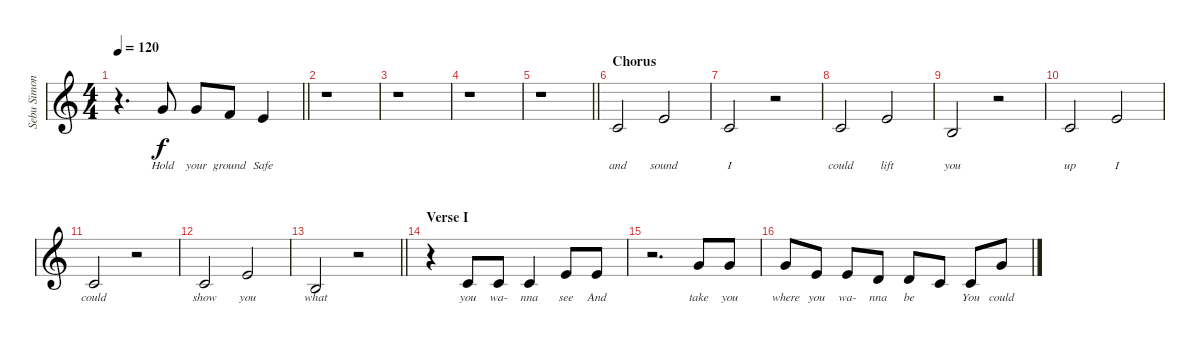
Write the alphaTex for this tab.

\track ("Sebu Simonian's vocals" "Sebu Simon") {instrument altosax}
\staff {score}
\tuning (E4 B3 G3 D3 A2 E2) {hide}
\ts (4 4)
\tempo 120
\clef g2
\barLineRight lightlight
\ks c
r.4{d dy f} 3.1.8{lyrics (0 "Hold") lyrics (1 "") lyrics (2 "") lyrics (3 "") lyrics (4 "")} 3.1.8{lyrics (0 "your") lyrics (1 "") lyrics (2 "") lyrics (3 "") lyrics (4 "")} 1.1.8{lyrics (0 "ground") lyrics (1 "") lyrics (2 "") lyrics (3 "") lyrics (4 "")} 0.1.4{lyrics (0 "Safe") lyrics (1 "") lyrics (2 "") lyrics (3 "") lyrics (4 "")} |
r.1 |
r.1 |
r.1 |
\barLineRight lightlight
r.1 |
\section ("" "Chorus")
1.2.2{lyrics (0 "and") lyrics (1 "") lyrics (2 "") lyrics (3 "") lyrics (4 "")} 0.1.2{lyrics (0 "sound") lyrics (1 "") lyrics (2 "") lyrics (3 "") lyrics (4 "")} |
1.2.2{lyrics (0 "I") lyrics (1 "") lyrics (2 "") lyrics (3 "") lyrics (4 "")} r.2 |
1.2.2{lyrics (0 "could") lyrics (1 "") lyrics (2 "") lyrics (3 "") lyrics (4 "")} 0.1.2{lyrics (0 "lift") lyrics (1 "") lyrics (2 "") lyrics (3 "") lyrics (4 "")} |
0.2.2{lyrics (0 "you") lyrics (1 "") lyrics (2 "") lyrics (3 "") lyrics (4 "")} r.2 |
1.2.2{lyrics (0 "up") lyrics (1 "") lyrics (2 "") lyrics (3 "") lyrics (4 "")} 0.1.2{lyrics (0 "I") lyrics (1 "") lyrics (2 "") lyrics (3 "") lyrics (4 "")} |
1.2.2{lyrics (0 "could") lyrics (1 "") lyrics (2 "") lyrics (3 "") lyrics (4 "")} r.2 |
1.2.2{lyrics (0 "show") lyrics (1 "") lyrics (2 "") lyrics (3 "") lyrics (4 "")} 0.1.2{lyrics (0 "you") lyrics (1 "") lyrics (2 "") lyrics (3 "") lyrics (4 "")} |
\barLineRight lightlight
0.2.2{lyrics (0 "what") lyrics (1 "") lyrics (2 "") lyrics (3 "") lyrics (4 "")} r.2 |
\section ("" "Verse I")
r.4 1.2.8{lyrics (0 "you") lyrics (1 "") lyrics (2 "") lyrics (3 "") lyrics (4 "")} 1.2.8{lyrics (0 "wa-") lyrics (1 "") lyrics (2 "") lyrics (3 "") lyrics (4 "")} 1.2.4{lyrics (0 "nna") lyrics (1 "") lyrics (2 "") lyrics (3 "") lyrics (4 "")} 0.1.8{lyrics (0 "see") lyrics (1 "") lyrics (2 "") lyrics (3 "") lyrics (4 "")} 0.1.8{lyrics (0 "And") lyrics (1 "") lyrics (2 "") lyrics (3 "") lyrics (4 "")} |
r.2{d} 3.1.8{lyrics (0 "take") lyrics (1 "") lyrics (2 "") lyrics (3 "") lyrics (4 "")} 3.1.8{lyrics (0 "you") lyrics (1 "") lyrics (2 "") lyrics (3 "") lyrics (4 "")} |
3.1.8{lyrics (0 "where") lyrics (1 "") lyrics (2 "") lyrics (3 "") lyrics (4 "")} 0.1.8{lyrics (0 "you") lyrics (1 "") lyrics (2 "") lyrics (3 "") lyrics (4 "")} 0.1.8{lyrics (0 "wa-") lyrics (1 "") lyrics (2 "") lyrics (3 "") lyrics (4 "")} 3.2.8{lyrics (0 "nna") lyrics (1 "") lyrics (2 "") lyrics (3 "") lyrics (4 "")} 3.2.8{lyrics (0 "be") lyrics (1 "") lyrics (2 "") lyrics (3 "") lyrics (4 "")} 1.2.8{lyrics (0 "") lyrics (1 "") lyrics (2 "") lyrics (3 "") lyrics (4 "")} 1.2.8{lyrics (0 "You") lyrics (1 "") lyrics (2 "") lyrics (3 "") lyrics (4 "")} 3.1.8{lyrics (0 "could") lyrics (1 "") lyrics (2 "") lyrics (3 "") lyrics (4 "")}
